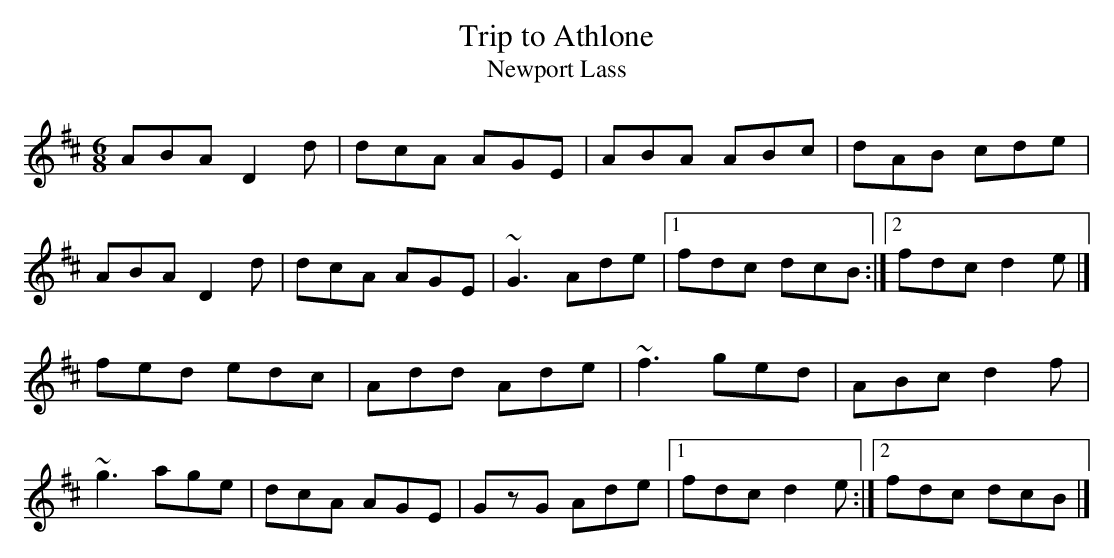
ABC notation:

X:1
T:Trip to Athlone
T:Newport Lass
M:6/8
L:1/8
K:D
ABA D2d|dcA AGE|ABA ABc|dAB cde|
ABA D2d|dcA AGE|~G3 Ade|[1 fdc dcB:|][2 fdc d2e|]
fed edc|Add Ade|~f3 ged|ABc d2f|
~g3 age|dcA AGE|GzG Ade|[1 fdc d2e:|][2 fdc dcB|]
